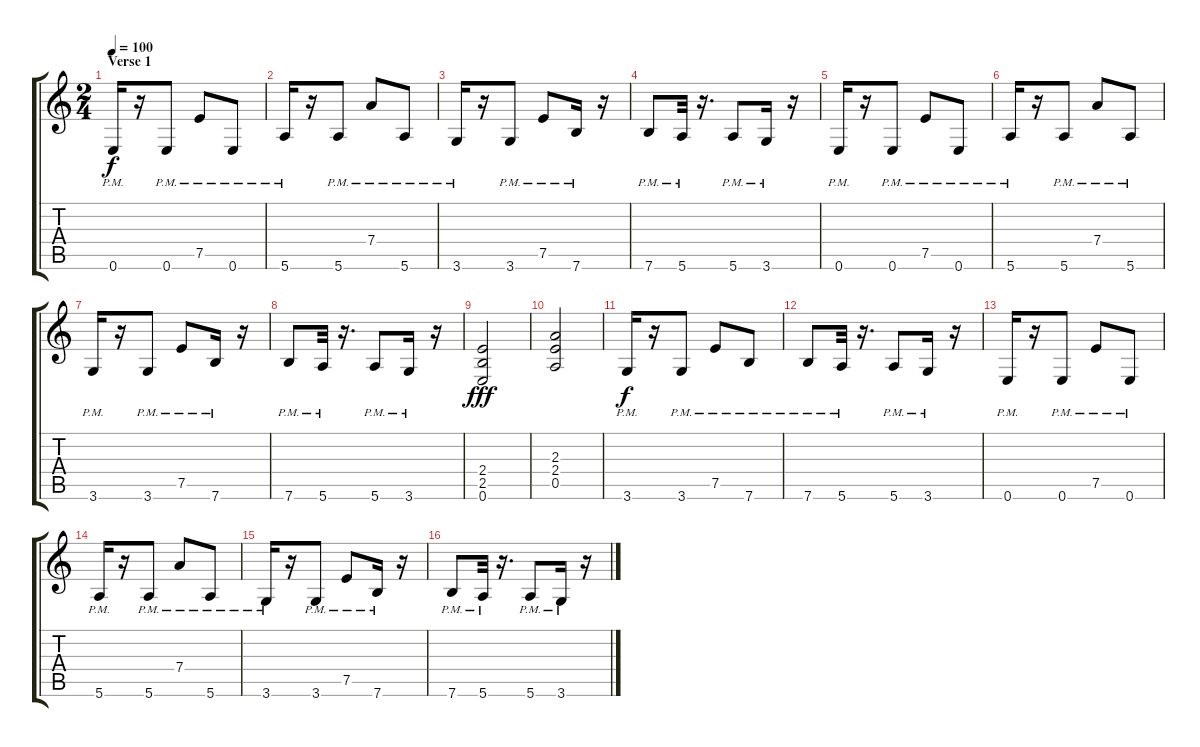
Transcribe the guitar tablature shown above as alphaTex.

\track "" {instrument electricguitarclean}
\staff {score tabs}
\tuning (E4 B3 G3 D3 A2 E2) {hide}
\ts (2 4)
\section ("" "Verse 1")
\tempo 100
\clef g2
\ks c
0.6{pm}.16{dy f} r.16 0.6{pm}.8 7.5{pm}.8 0.6{pm}.8 |
5.6{pm}.16 r.16 5.6{pm}.8 7.4{pm}.8 5.6{pm}.8 |
3.6{pm}.16 r.16 3.6{pm}.8 7.5{pm}.8 7.6{pm}.16 r.16 |
7.6{pm}.8 5.6{pm}.32 r.16{d} 5.6{pm}.8 3.6{pm}.16 r.16 |
0.6{pm}.16 r.16 0.6{pm}.8 7.5{pm}.8 0.6{pm}.8 |
5.6{pm}.16 r.16 5.6{pm}.8 7.4{pm}.8 5.6{pm}.8 |
3.6{pm}.16 r.16 3.6{pm}.8 7.5{pm}.8 7.6{pm}.16 r.16 |
7.6{pm}.8 5.6{pm}.32 r.16{d} 5.6{pm}.8 3.6{pm}.16 r.16 |
(2.4 2.5 0.6).2{dy fff} |
(2.3 2.4 0.5).2 |
3.6{pm}.16{dy f} r.16 3.6{pm}.8 7.5{pm}.8 7.6{pm}.8 |
7.6{pm}.8 5.6{pm}.32 r.16{d} 5.6{pm}.8 3.6{pm}.16 r.16 |
0.6{pm}.16 r.16 0.6{pm}.8 7.5{pm}.8 0.6{pm}.8 |
5.6{pm}.16 r.16 5.6{pm}.8 7.4{pm}.8 5.6{pm}.8 |
3.6{pm}.16 r.16 3.6{pm}.8 7.5{pm}.8 7.6{pm}.16 r.16 |
7.6{pm}.8 5.6{pm}.32 r.16{d} 5.6{pm}.8 3.6{pm}.16 r.16
